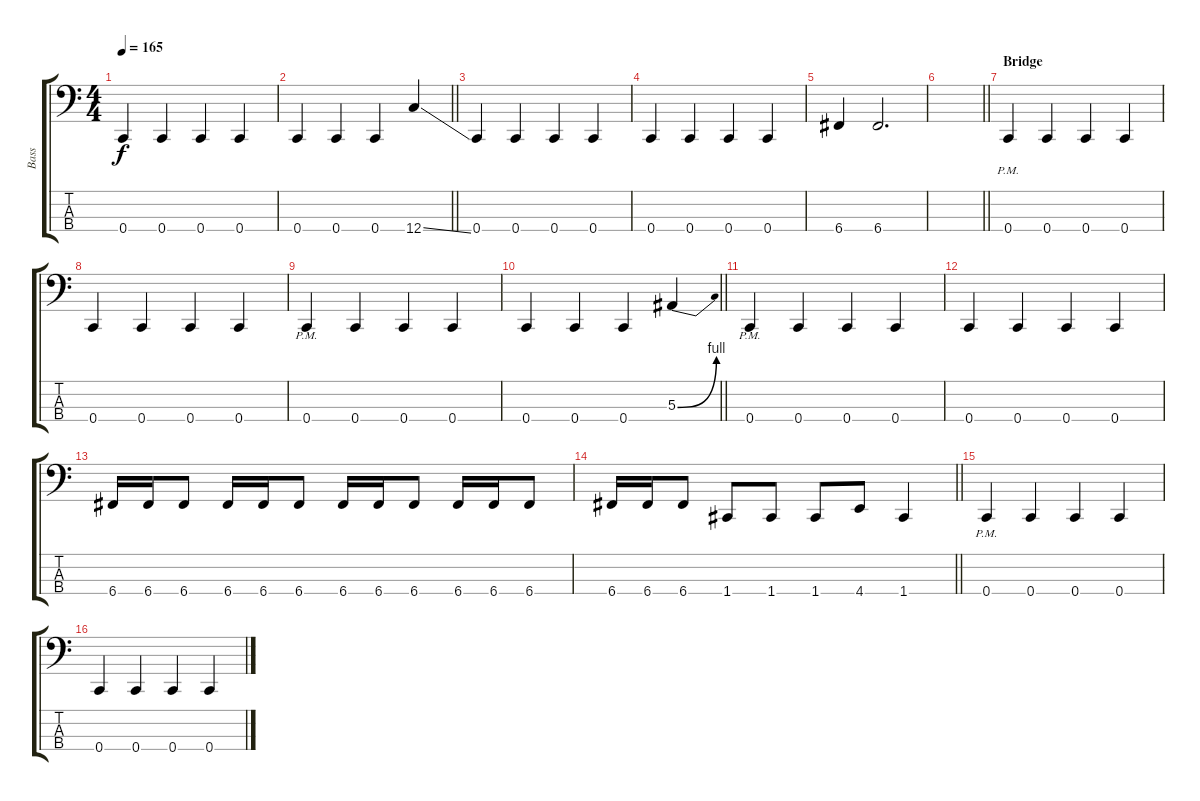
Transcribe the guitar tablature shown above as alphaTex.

\track ("Bass" "Bass") {instrument electricbassfinger}
\staff {score tabs}
\tuning (Eb2 Bb1 F1 C1) {hide}
\ts (4 4)
\tempo 165
\clef f4
\ks c
0.4.4{dy f} 0.4.4 0.4.4 0.4.4 |
\barLineRight lightlight
0.4.4 0.4.4 0.4.4 12.4{ss}.4 |
0.4.4 0.4.4 0.4.4 0.4.4 |
0.4.4 0.4.4 0.4.4 0.4.4 |
6.4.4 6.4.2{d} |
\barLineRight lightlight
|
\section ("" "Bridge")
0.4{pm}.4 0.4.4 0.4.4 0.4.4 |
0.4.4 0.4.4 0.4.4 0.4.4 |
0.4{pm}.4 0.4.4 0.4.4 0.4.4 |
\barLineRight lightlight
0.4.4 0.4.4 0.4.4 5.3{be (bend 0 0 60 4)}.4 |
0.4{pm}.4 0.4.4 0.4.4 0.4.4 |
0.4.4 0.4.4 0.4.4 0.4.4 |
6.4.16 6.4.16 6.4.8 6.4.16 6.4.16 6.4.8 6.4.16 6.4.16 6.4.8 6.4.16 6.4.16 6.4.8 |
\barLineRight lightlight
6.4.16 6.4.16 6.4.8 1.4.8 1.4.8 1.4.8 4.4.8 1.4.4 |
0.4{pm}.4 0.4.4 0.4.4 0.4.4 |
0.4.4 0.4.4 0.4.4 0.4.4
